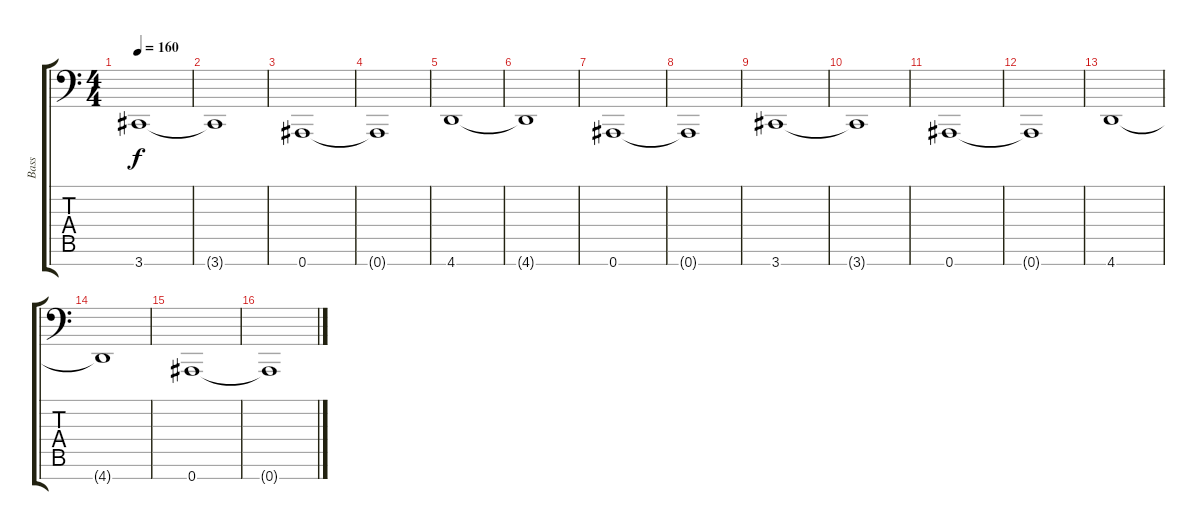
\track ("Bass" "Bass") {instrument electricbassfinger}
\staff {score tabs}
\tuning (Eb3 Bb2 Gb2 Db2 Ab1 Eb1 Bb0) {hide}
\ts (4 4)
\tempo 160
\clef f4
\ks c
3.7.1{dy f} |
3.7{t}.1 |
0.7.1 |
0.7{t}.1 |
4.7.1 |
4.7{t}.1 |
0.7.1 |
0.7{t}.1 |
3.7.1 |
3.7{t}.1 |
0.7.1 |
0.7{t}.1 |
4.7.1 |
4.7{t}.1 |
0.7.1 |
0.7{t}.1
